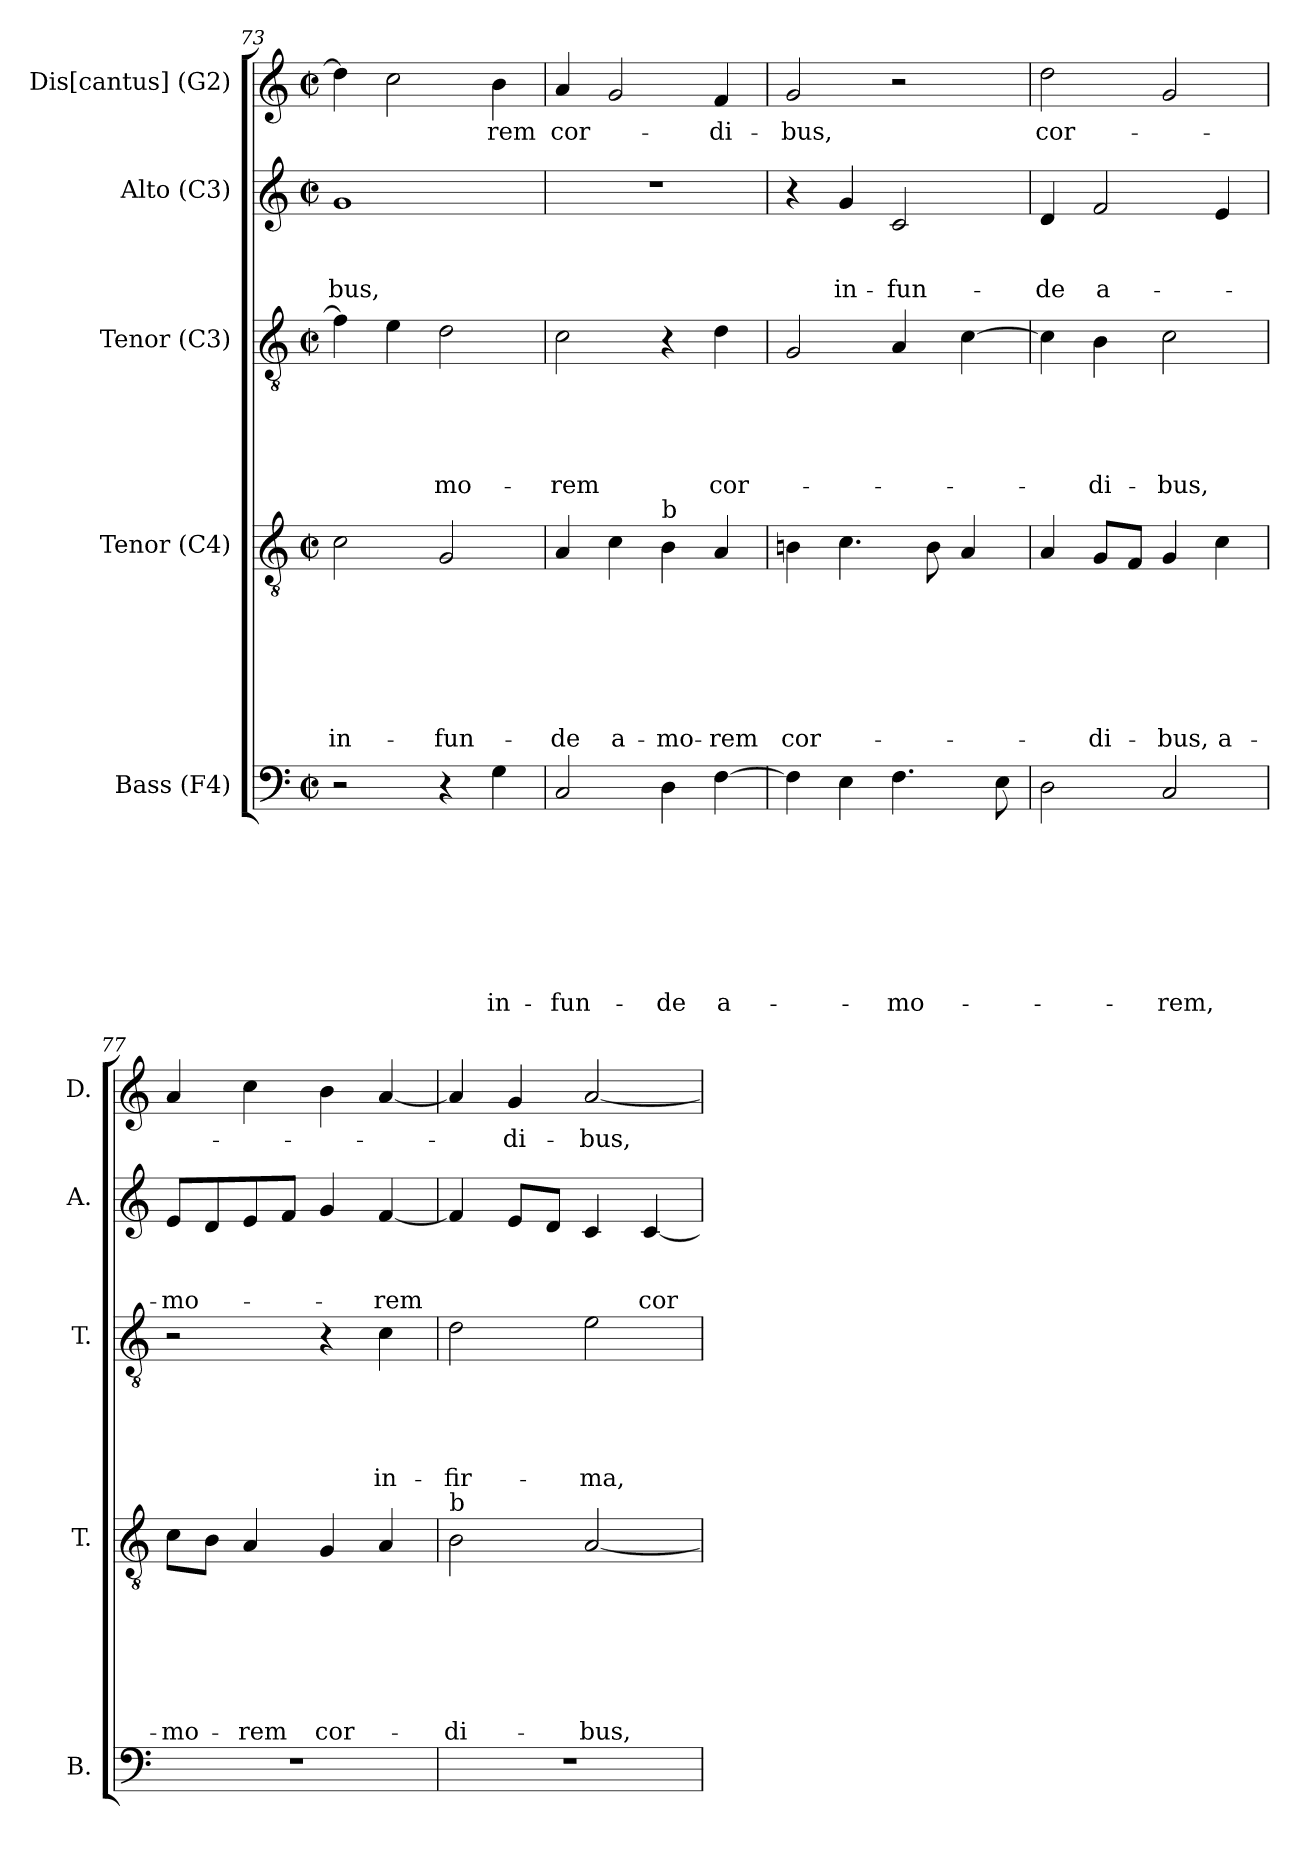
**kern	**text	**text	**text	**text	**text	**text	**text	**text	**kern	**text	**text	**text	**text	**text	**text	**text	**kern	**text	**text	**text	**text	**text	**kern	**text	**text	**text	**kern	**text
*part5	*part5	*part5	*part5	*part5	*part5	*part5	*part5	*part5	*part4	*part4	*part4	*part4	*part4	*part4	*part4	*part4	*part3	*part3	*part3	*part3	*part3	*part3	*part2	*part2	*part2	*part2	*part1	*part1
*staff5	*staff5	*staff5	*staff5	*staff5	*staff5	*staff5	*staff5	*staff5	*staff4	*staff4	*staff4	*staff4	*staff4	*staff4	*staff4	*staff4	*staff3	*staff3	*staff3	*staff3	*staff3	*staff3	*staff2	*staff2	*staff2	*staff2	*staff1	*staff1
*I"Bass (F4)	*	*	*	*	*	*	*	*	*I"Tenor (C4)	*	*	*	*	*	*	*	*I"Tenor (C3)	*	*	*	*	*	*I"Alto (C3)	*	*	*	*I"Dis[cantus] (G2)	*
*I'B.	*	*	*	*	*	*	*	*	*I'T.	*	*	*	*	*	*	*	*I'T.	*	*	*	*	*	*I'A.	*	*	*	*I'D.	*
!!LO:LB:g=z
*clefF4	*	*	*	*	*	*	*	*	*clefGv2	*	*	*	*	*	*	*	*clefGv2	*	*	*	*	*	*clefG2	*	*	*	*clefG2	*
*k[]	*	*	*	*	*	*	*	*	*k[]	*	*	*	*	*	*	*	*k[]	*	*	*	*	*	*k[]	*	*	*	*k[]	*
*C:	*	*	*	*	*	*	*	*	*C:	*	*	*	*	*	*	*	*C:	*	*	*	*	*	*C:	*	*	*	*C:	*
*M2/2	*	*	*	*	*	*	*	*	*M2/2	*	*	*	*	*	*	*	*M2/2	*	*	*	*	*	*M2/2	*	*	*	*M2/2	*
*met(c|)	*	*	*	*	*	*	*	*	*met(c|)	*	*	*	*	*	*	*	*met(c|)	*	*	*	*	*	*met(c|)	*	*	*	*met(c|)	*
=73	=73	=73	=73	=73	=73	=73	=73	=73	=73	=73	=73	=73	=73	=73	=73	=73	=73	=73	=73	=73	=73	=73	=73	=73	=73	=73	=73	=73
!	!	!	!	!	!	!	!	!	!	!	!	!	!	!	!	!LO:LY:b	!	!	!	!	!	!	!	!	!	!LO:LY:b	!	!
2r	.	.	.	.	.	.	.	.	2c\	.	.	.	.	.	.	in-	4f\]	.	.	.	.	.	1g	.	.	-bus,	4dd\]	.
.	.	.	.	.	.	.	.	.	.	.	.	.	.	.	.	.	4e\	.	.	.	.	.	.	.	.	.	2cc\	.
!	!	!	!	!	!	!	!	!	!	!	!	!	!	!	!	!LO:LY:b	!	!	!	!	!	!LO:LY:b	!	!	!	!	!	!
4r	.	.	.	.	.	.	.	.	2G/	.	.	.	.	.	.	-fun-	2d\	.	.	.	.	-mo-	.	.	.	.	.	.
!	!	!	!	!	!	!	!	!LO:LY:b	!	!	!	!	!	!	!	!	!	!	!	!	!	!	!	!	!	!	!	!LO:LY:b
4G\	.	.	.	.	.	.	.	in-	.	.	.	.	.	.	.	.	.	.	.	.	.	.	.	.	.	.	4b\	rem
=74	=74	=74	=74	=74	=74	=74	=74	=74	=74	=74	=74	=74	=74	=74	=74	=74	=74	=74	=74	=74	=74	=74	=74	=74	=74	=74	=74	=74
!	!	!	!	!	!	!	!	!LO:LY:b	!	!	!	!	!	!	!	!LO:LY:b	!	!	!	!	!	!LO:LY:b	!	!	!	!	!	!LO:LY:b
2C/	.	.	.	.	.	.	.	-fun-	4A/	.	.	.	.	.	.	-de	2c\	.	.	.	.	-rem	1r	.	.	.	4a/	cor-
!	!	!	!	!	!	!	!	!	!	!	!	!	!	!	!	!LO:LY:b	!	!	!	!	!	!	!	!	!	!	!	!
.	.	.	.	.	.	.	.	.	4c\	.	.	.	.	.	.	a-	.	.	.	.	.	.	.	.	.	.	2g/	.
!	!	!	!	!	!	!	!	!	!LO:TX:a:t=b	!	!	!	!	!	!	!	!	!	!	!	!	!	!	!	!	!	!	!
!	!	!	!	!	!	!	!	!LO:LY:b	!	!	!	!	!	!	!	!LO:LY:b	!	!	!	!	!	!	!	!	!	!	!	!
4D\	.	.	.	.	.	.	.	-de	4B\	.	.	.	.	.	.	-mo-	4r	.	.	.	.	.	.	.	.	.	.	.
!	!	!	!	!	!	!	!	!LO:LY:b	!	!	!	!	!	!	!	!LO:LY:b	!	!	!	!	!	!LO:LY:b	!	!	!	!	!	!LO:LY:b
[>4F\	.	.	.	.	.	.	.	a-	4A/	.	.	.	.	.	.	-rem	4d\	.	.	.	.	cor-	.	.	.	.	4f/	-di-
=75	=75	=75	=75	=75	=75	=75	=75	=75	=75	=75	=75	=75	=75	=75	=75	=75	=75	=75	=75	=75	=75	=75	=75	=75	=75	=75	=75	=75
!	!	!	!	!	!	!	!	!	!	!	!	!	!	!	!	!LO:LY:b	!	!	!	!	!	!	!	!	!	!	!	!LO:LY:b
4F\]	.	.	.	.	.	.	.	.	4Bn\	.	.	.	.	.	.	cor-	2G/	.	.	.	.	.	4r	.	.	.	2g/	-bus,
!	!	!	!	!	!	!	!	!	!	!	!	!	!	!	!	!	!	!	!	!	!	!	!	!	!	!LO:LY:b	!	!
4E\	.	.	.	.	.	.	.	.	4.c\	.	.	.	.	.	.	.	.	.	.	.	.	.	4g/	.	.	in-	.	.
!	!	!	!	!	!	!	!	!LO:LY:b	!	!	!	!	!	!	!	!	!	!	!	!	!	!	!	!	!	!LO:LY:b	!	!
4.F\	.	.	.	.	.	.	.	-mo-	.	.	.	.	.	.	.	.	4A/	.	.	.	.	.	2c/	.	.	-fun-	2r	.
.	.	.	.	.	.	.	.	.	8B\	.	.	.	.	.	.	.	.	.	.	.	.	.	.	.	.	.	.	.
.	.	.	.	.	.	.	.	.	4A/	.	.	.	.	.	.	.	[>4c\	.	.	.	.	.	.	.	.	.	.	.
8E\	.	.	.	.	.	.	.	.	.	.	.	.	.	.	.	.	.	.	.	.	.	.	.	.	.	.	.	.
=76	=76	=76	=76	=76	=76	=76	=76	=76	=76	=76	=76	=76	=76	=76	=76	=76	=76	=76	=76	=76	=76	=76	=76	=76	=76	=76	=76	=76
!	!	!	!	!	!	!	!	!	!	!	!	!	!	!	!	!	!	!	!	!	!	!	!	!	!	!LO:LY:b	!	!LO:LY:b
2D\	.	.	.	.	.	.	.	.	4A/	.	.	.	.	.	.	.	4c\]	.	.	.	.	.	4d/	.	.	-de	2dd\	cor-
!	!	!	!	!	!	!	!	!	!	!	!	!	!	!	!	!LO:LY:b	!	!	!	!	!	!LO:LY:b	!	!	!	!LO:LY:b	!	!
.	.	.	.	.	.	.	.	.	8G/L	.	.	.	.	.	.	-di-	4B\	.	.	.	.	-di-	2f/	.	.	a-	.	.
.	.	.	.	.	.	.	.	.	8F/J	.	.	.	.	.	.	.	.	.	.	.	.	.	.	.	.	.	.	.
!	!	!	!	!	!	!	!	!LO:LY:b	!	!	!	!	!	!	!	!LO:LY:b	!	!	!	!	!	!LO:LY:b	!	!	!	!	!	!
2C/	.	.	.	.	.	.	.	-rem,	4G/	.	.	.	.	.	.	-bus,	2c\	.	.	.	.	-bus,	.	.	.	.	2g/	.
!	!	!	!	!	!	!	!	!	!	!	!	!	!	!	!	!LO:LY:b	!	!	!	!	!	!	!	!	!	!	!	!
.	.	.	.	.	.	.	.	.	4c\	.	.	.	.	.	.	a-	.	.	.	.	.	.	4e/	.	.	.	.	.
=77	=77	=77	=77	=77	=77	=77	=77	=77	=77	=77	=77	=77	=77	=77	=77	=77	=77	=77	=77	=77	=77	=77	=77	=77	=77	=77	=77	=77
!	!	!	!	!	!	!	!	!	!	!	!	!	!	!	!	!LO:LY:b	!	!	!	!	!	!	!	!	!	!LO:LY:b	!	!
1r	.	.	.	.	.	.	.	.	8c\L	.	.	.	.	.	.	-mo-	2r	.	.	.	.	.	8e/L	.	.	-mo-	4a/	.
.	.	.	.	.	.	.	.	.	8B\J	.	.	.	.	.	.	.	.	.	.	.	.	.	8d/	.	.	.	.	.
!	!	!	!	!	!	!	!	!	!	!	!	!	!	!	!	!LO:LY:b	!	!	!	!	!	!	!	!	!	!	!	!
.	.	.	.	.	.	.	.	.	4A/	.	.	.	.	.	.	-rem	.	.	.	.	.	.	8e/	.	.	.	4cc\	.
.	.	.	.	.	.	.	.	.	.	.	.	.	.	.	.	.	.	.	.	.	.	.	8f/J	.	.	.	.	.
!	!	!	!	!	!	!	!	!	!	!	!	!	!	!	!	!LO:LY:b	!	!	!	!	!	!	!	!	!	!	!	!
.	.	.	.	.	.	.	.	.	4G/	.	.	.	.	.	.	cor-	4r	.	.	.	.	.	4g/	.	.	.	4b\	.
!	!	!	!	!	!	!	!	!	!	!	!	!	!	!	!	!	!	!	!	!	!	!LO:LY:b	!	!	!	!LO:LY:b	!	!
.	.	.	.	.	.	.	.	.	4A/	.	.	.	.	.	.	.	4c\	.	.	.	.	in-	[<4f/	.	.	-rem	[<4a/	.
=78	=78	=78	=78	=78	=78	=78	=78	=78	=78	=78	=78	=78	=78	=78	=78	=78	=78	=78	=78	=78	=78	=78	=78	=78	=78	=78	=78	=78
!	!	!	!	!	!	!	!	!	!LO:TX:a:t=b	!	!	!	!	!	!	!	!	!	!	!	!	!	!	!	!	!	!	!
!	!	!	!	!	!	!	!	!	!	!	!	!	!	!	!	!LO:LY:b	!	!	!	!	!	!LO:LY:b	!	!	!	!	!	!
1r	.	.	.	.	.	.	.	.	2B\	.	.	.	.	.	.	-di-	2d\	.	.	.	.	-fir-	4f/]	.	.	.	4a/]	.
!	!	!	!	!	!	!	!	!	!	!	!	!	!	!	!	!	!	!	!	!	!	!	!	!	!	!	!	!LO:LY:b
.	.	.	.	.	.	.	.	.	.	.	.	.	.	.	.	.	.	.	.	.	.	.	8e/L	.	.	.	4g/	-di-
.	.	.	.	.	.	.	.	.	.	.	.	.	.	.	.	.	.	.	.	.	.	.	8d/J	.	.	.	.	.
!	!	!	!	!	!	!	!	!	!	!	!	!	!	!	!	!LO:LY:b	!	!	!	!	!	!LO:LY:b	!	!	!	!	!	!LO:LY:b
.	.	.	.	.	.	.	.	.	[<2A/	.	.	.	.	.	.	-bus,	2e\	.	.	.	.	-ma,	4c/	.	.	.	[<2a/	-bus,
!	!	!	!	!	!	!	!	!	!	!	!	!	!	!	!	!	!	!	!	!	!	!	!	!	!	!LO:LY:b	!	!
.	.	.	.	.	.	.	.	.	.	.	.	.	.	.	.	.	.	.	.	.	.	.	[<4c/	.	.	cor-	.	.
=	=	=	=	=	=	=	=	=	=	=	=	=	=	=	=	=	=	=	=	=	=	=	=	=	=	=	=	=
*-	*-	*-	*-	*-	*-	*-	*-	*-	*-	*-	*-	*-	*-	*-	*-	*-	*-	*-	*-	*-	*-	*-	*-	*-	*-	*-	*-	*-
